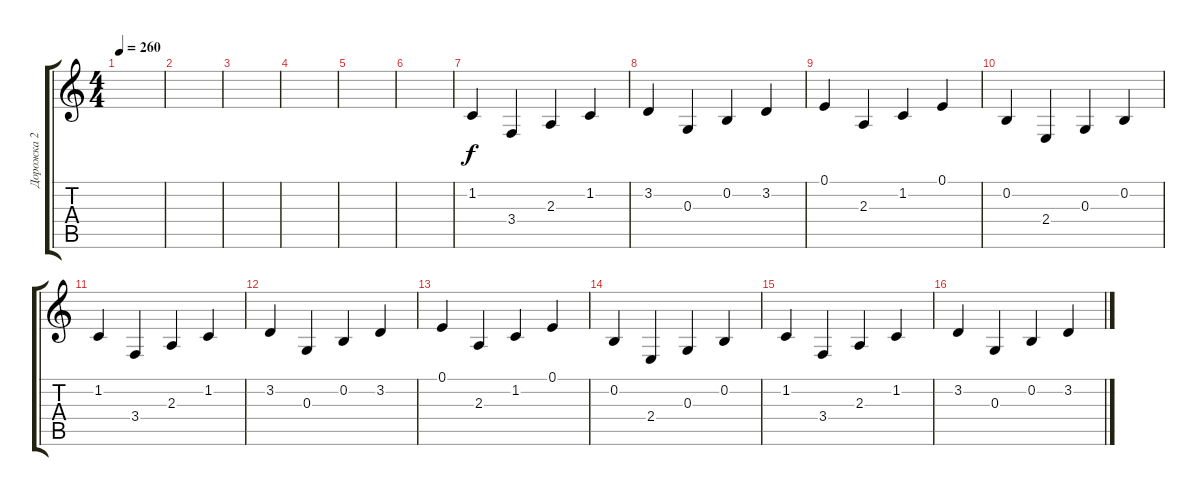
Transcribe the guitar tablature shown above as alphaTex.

\track ("Дорожка 2" "Дорожка 2") {instrument vibraphone}
\staff {score tabs}
\tuning (E4 B3 G3 D3 A2 E2) {hide}
\ts (4 4)
\tempo 260
\clef g2
\ks c
|
|
|
|
|
|
1.2.4 3.4.4 2.3.4 1.2.4 |
3.2.4 0.3.4 0.2.4 3.2.4 |
0.1.4 2.3.4 1.2.4 0.1.4 |
0.2.4 2.4.4 0.3.4 0.2.4 |
1.2.4 3.4.4 2.3.4 1.2.4 |
3.2.4 0.3.4 0.2.4 3.2.4 |
0.1.4 2.3.4 1.2.4 0.1.4 |
0.2.4 2.4.4 0.3.4 0.2.4 |
1.2.4 3.4.4 2.3.4 1.2.4 |
3.2.4 0.3.4 0.2.4 3.2.4
